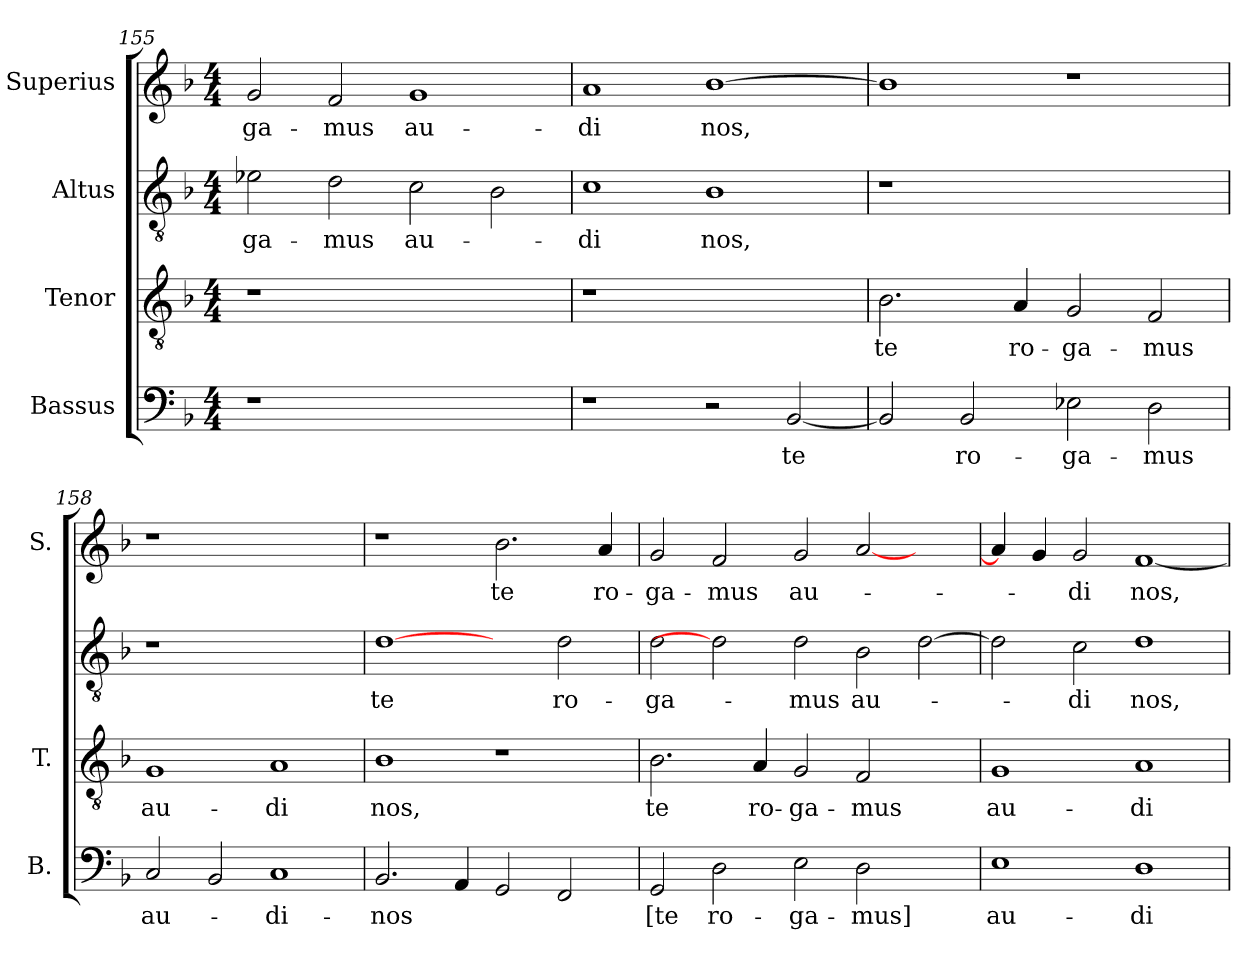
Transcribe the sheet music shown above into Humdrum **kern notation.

**kern	**text	**kern	**text	**kern	**text	**kern	**text
*part4	*part4	*part3	*part3	*part2	*part2	*part1	*part1
*staff4	*staff4	*staff3	*staff3	*staff2	*staff2	*staff1	*staff1
*I"Bassus	*	*I"Tenor	*	*I"Altus	*	*I"Superius	*
*I'B.	*	*I'T.	*	*	*	*I'S.	*
*clefF4	*	*clefGv2	*	*clefGv2	*	*clefG2	*
*	*	*ITrd7c12	*	*ITrd7c12	*	*	*
*k[b-]	*	*k[b-]	*	*k[b-]	*	*k[b-]	*
*F:	*	*F:	*	*F:	*	*F:	*
*M4/4	*	*M4/4	*	*M4/4	*	*M4/4	*
=155	=155	=155	=155	=155	=155	=155	=155
!LO:N:vis=1	!	!LO:N:vis=1	!	!	!	!	!
!	!	!	!	!	!LO:LY:b:color=#000000	!	!
!	!	!	!	!	!	!	!LO:LY:b:color=#000000
1r	.	1r	.	2E-Xi\	-ga-	2gi/	-ga-
!	!	!	!	!	!LO:LY:b:color=#000000	!	!
!	!	!	!	!	!	!	!LO:LY:b:color=#000000
.	.	.	.	2Di\	-mus	2fi/	-mus
!	!	!	!	!	!LO:LY:b:color=#000000	!	!
!	!	!	!	!	!	!	!LO:LY:b:color=#000000
1ryy	.	1ryy	.	2Ci\	au-	1gi	au-
.	.	.	.	2BB-i\	.	.	.
=156	=156	=156	=156	=156	=156	=156	=156
!	!	!LO:N:vis=1	!	!	!	!	!
!	!	!	!	!	!LO:LY:b:color=#000000	!	!
!	!	!	!	!	!	!	!LO:LY:b:color=#000000
1r	.	1r	.	1Ci	-di	1ai	-di
!	!	!	!	!	!LO:LY:b:color=#000000	!	!
!	!	!	!	!	!	!	!LO:LY:b:color=#000000
2r	.	1ryy	.	1BB-i	nos,	[>1b-i	nos,
!	!LO:LY:b:color=#000000	!	!	!	!	!	!
[<2BB-i/	te	.	.	.	.	.	.
!!LO:LB:g=z
=157	=157	=157	=157	=157	=157	=157	=157
!	!	!	!LO:LY:b:color=#000000	!LO:N:vis=1	!	!	!
2BB-i/]	.	2.BB-i\	te	1r	.	1b-i]	.
!	!LO:LY:b:color=#000000	!	!	!	!	!	!
2BB-i/	ro-	.	.	.	.	.	.
!	!	!	!LO:LY:b:color=#000000	!	!	!	!
.	.	4AAi/	ro-	.	.	.	.
!	!LO:LY:b:color=#000000	!	!	!	!	!	!
!	!	!	!LO:LY:b:color=#000000	!	!	!	!
2E-Xi\	-ga-	2GGi/	-ga-	1ryy	.	1r	.
!	!LO:LY:b:color=#000000	!	!	!	!	!	!
!	!	!	!LO:LY:b:color=#000000	!	!	!	!
2Di\	-mus	2FFi/	-mus	.	.	.	.
=158	=158	=158	=158	=158	=158	=158	=158
!	!LO:LY:b:color=#000000	!	!	!	!	!	!
!	!	!	!LO:LY:b:color=#000000	!LO:N:vis=1	!	!LO:N:vis=1	!
2Ci/	au-	1GGi	au-	1r	.	1r	.
2BB-i/	.	.	.	.	.	.	.
!	!LO:LY:b:color=#000000	!	!	!	!	!	!
!	!	!	!LO:LY:b:color=#000000	!	!	!	!
1Ci	-di-	1AAi	-di	1ryy	.	1ryy	.
=159	=159	=159	=159	=159	=159	=159	=159
!	!LO:LY:b:color=#000000	!	!	!	!	!	!
!	!	!	!LO:LY:b:color=#000000	!	!	!	!
!	!	!	!	!	!LO:LY:b:color=#000000	!	!
2.BB-i/	-nos	1BB-i	nos,	[1Di	te	1r	.
4AAi/	.	.	.	.	.	.	.
!	!	!	!	!	!	!	!LO:LY:b:color=#000000
2GGi/	.	1r	.	2ryy	.	2.b-i\	te
!	!	!	!	!	!LO:LY:b:color=#000000	!	!
2FFi/	.	.	.	2Di\	ro-	.	.
!	!	!	!	!	!	!	!LO:LY:b:color=#000000
.	.	.	.	.	.	4ai/	ro-
=160	=160	=160	=160	=160	=160	=160	=160
!	!LO:LY:b:color=#000000	!	!	!	!	!	!
!	!	!	!LO:LY:b:color=#000000	!	!	!	!
!	!	!	!	!	!LO:LY:b:color=#000000	!	!
!	!	!	!	!	!	!	!LO:LY:b:color=#000000
2GGi/	[te	2.BB-i\	te	2Di\	-ga-	2gi/	-ga-
!	!LO:LY:b:color=#000000	!	!	!	!	!	!
!	!	!	!	!	!	!	!LO:LY:b:color=#000000
2Di\	ro-	.	.	2Di]	.	2fi/	-mus
!	!	!	!LO:LY:b:color=#000000	!	!	!	!
.	.	4AAi/	ro-	.	.	.	.
!	!LO:LY:b:color=#000000	!	!	!	!	!	!
!	!	!	!LO:LY:b:color=#000000	!	!	!	!
!	!	!	!	!	!LO:LY:b:color=#000000	!	!
!	!	!	!	!	!	!	!LO:LY:b:color=#000000
2Ei\	-ga-	2GGi/	-ga-	2Di\	-mus	2gi/	au-
!	!LO:LY:b:color=#000000	!	!	!	!	!	!
!	!	!	!LO:LY:b:color=#000000	!	!	!	!
!	!	!	!	!	!LO:LY:b:color=#000000	!	!
2Di\	-mus]	2FFi/	-mus	2BB-i\	au-	[<2ai/	.
2ryy	.	2ryy	.	[>2Di\	.	2ryy	.
=161	=161	=161	=161	=161	=161	=161	=161
!	!LO:LY:b:color=#000000	!	!	!	!	!	!
!	!	!	!LO:LY:b:color=#000000	!	!	!	!
1Ei	au-	1GGi	au-	2Di\]	.	4ai/]	.
.	.	.	.	.	.	4gi/	.
!	!	!	!	!	!LO:LY:b:color=#000000	!	!
!	!	!	!	!	!	!	!LO:LY:b:color=#000000
.	.	.	.	2Ci\	-di	2gi/	-di
!	!LO:LY:b:color=#000000	!	!	!	!	!	!
!	!	!	!LO:LY:b:color=#000000	!	!	!	!
!	!	!	!	!	!LO:LY:b:color=#000000	!	!
!	!	!	!	!	!	!	!LO:LY:b:color=#000000
1Di	-di	1AAi	-di	1Di	nos,	[<1fi	nos,
=	=	=	=	=	=	=	=
*-	*-	*-	*-	*-	*-	*-	*-
